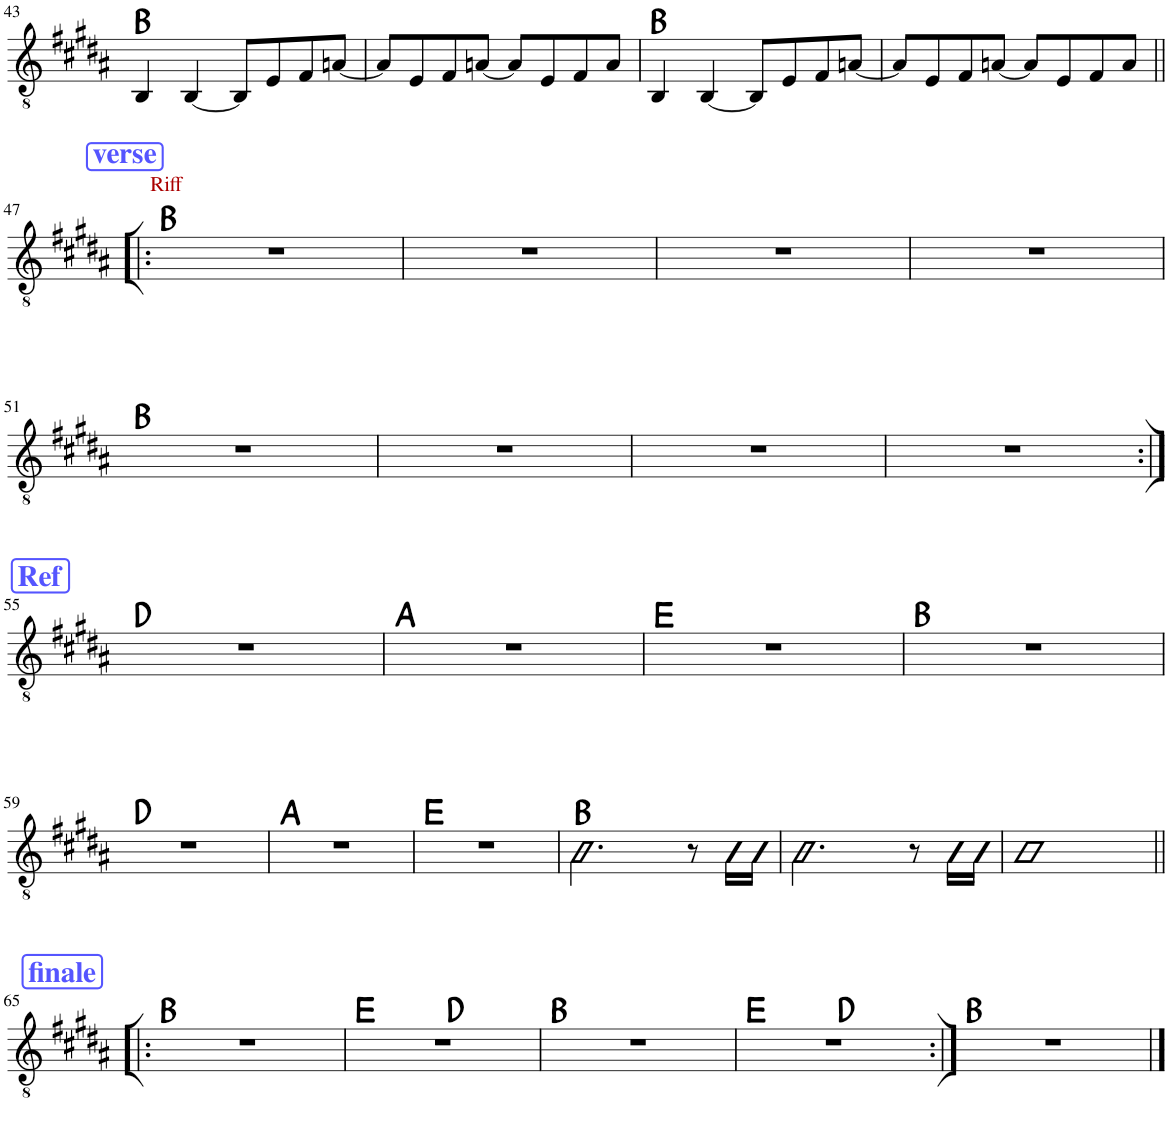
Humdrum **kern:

**kern	**harte
*part1	*part1
*staff1	*
*I"Classical Guitar	*
*I'Guit.	*
!!LO:PB:g=z
*clefGv2	*
*k[f#c#g#d#a#]	*
*M4/4	*
=43	=43
4BB/	B:maj
[4BB/	.
8BB/L]	.
8E/	.
8F#/	.
[8An/J	.
=44	=44
8A/L]	.
8E/	.
8F#/	.
[8An/J	.
8A/L]	.
8E/	.
8F#/	.
8A/J	.
=45	=45
4BB/	B:maj
[4BB/	.
8BB/L]	.
8E/	.
8F#/	.
[8An/J	.
=46	=46
8A/L]	.
8E/	.
8F#/	.
[8An/J	.
8A/L]	.
8E/	.
8F#/	.
8A/J	.
!!LO:LB:g=z
!!LO:REH:place=s1:a:B:cj:color=#5555FF:fs=14:t=verse
=47!|:	=47!|:
!LO:TX:a:color=#AA0000:t=Riff	!
1r	B:maj
=48	=48
1r	.
=49	=49
1r	.
=50	=50
1r	.
!!LO:LB:g=z
=51	=51
1r	B:maj
=52	=52
1r	.
=53	=53
1r	.
=54	=54
1r	.
!!LO:LB:g=z
!!LO:REH:place=s1:a:B:cj:color=#5555FF:fs=14:t=Ref
=55:|!	=55:|!
1r	D:maj
=56	=56
1r	A:maj
=57	=57
1r	E:maj
=58	=58
1r	B:maj
!!LO:LB:g=z
=59	=59
1r	D:maj
=60	=60
1r	A:maj
=61	=61
1r	E:maj
=62	=62
2.B\	B:maj
8r	.
16B\LL	.
16B\JJ	.
=63	=63
2.B\	.
8r	.
16B\LL	.
16B\JJ	.
=64	=64
1B	.
!!LO:LB:g=z
!!LO:REH:place=s1:a:B:cj:color=#5555FF:fs=14:t=finale
=65!|:	=65!|:
1r	B:maj
=66	=66
*^	*
1r	2ryy	E:maj
.	2ryy	D:maj
*v	*v	*
=67	=67
1r	B:maj
=68	=68
*^	*
1r	2ryy	E:maj
.	2ryy	D:maj
*v	*v	*
=69:|!	=69:|!
1r	B:maj
==	==
*-	*-
